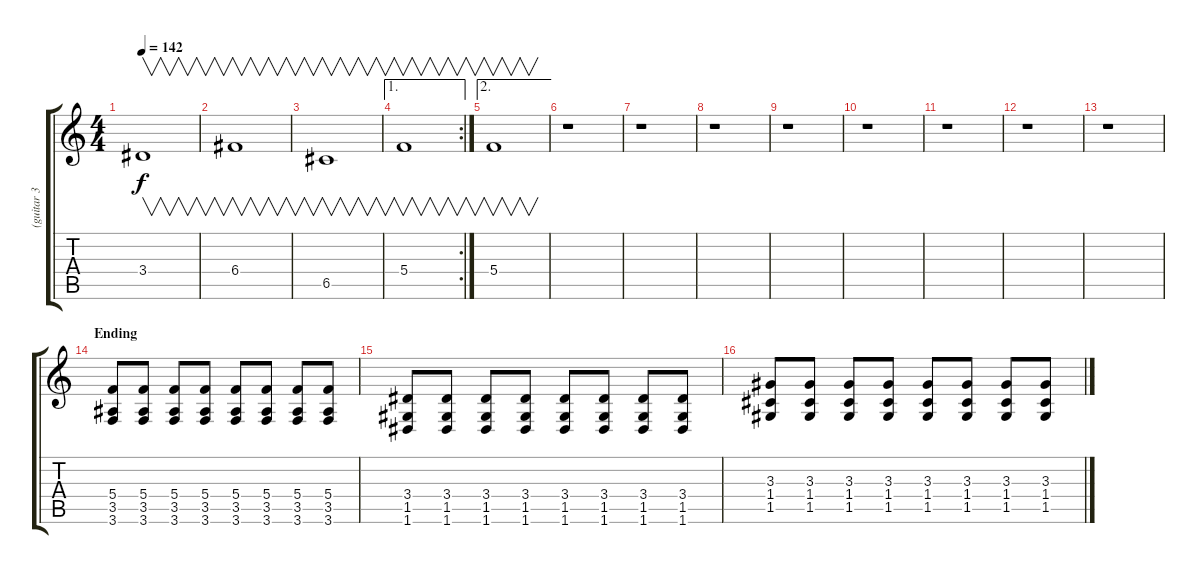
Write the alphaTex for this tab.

\track ("(guitar 3 overdub && fx)" "(guitar 3 ") {instrument overdrivenguitar}
\staff {score tabs}
\tuning (D4 A3 F3 C3 G2 D2) {hide}
\ts (4 4)
\tempo 142
\clef g2
\ks c
3.4.1{v dy f} |
6.4.1{v} |
6.5.1{v} |
\ae 1
\rc 2
5.4.1{v} |
\ae 2
5.4.1{v} |
r.1 |
r.1 |
r.1 |
r.1 |
r.1 |
r.1 |
r.1 |
r.1 |
\section ("" "Ending")
(5.4 3.5 3.6).8 (5.4 3.5 3.6).8 (5.4 3.5 3.6).8 (5.4 3.5 3.6).8 (5.4 3.5 3.6).8 (5.4 3.5 3.6).8 (5.4 3.5 3.6).8 (5.4 3.5 3.6).8 |
(3.4 1.5 1.6).8 (3.4 1.5 1.6).8 (3.4 1.5 1.6).8 (3.4 1.5 1.6).8 (3.4 1.5 1.6).8 (3.4 1.5 1.6).8 (3.4 1.5 1.6).8 (3.4 1.5 1.6).8 |
(3.3 1.4 1.5).8 (3.3 1.4 1.5).8 (3.3 1.4 1.5).8 (3.3 1.4 1.5).8 (3.3 1.4 1.5).8 (3.3 1.4 1.5).8 (3.3 1.4 1.5).8 (3.3 1.4 1.5).8
